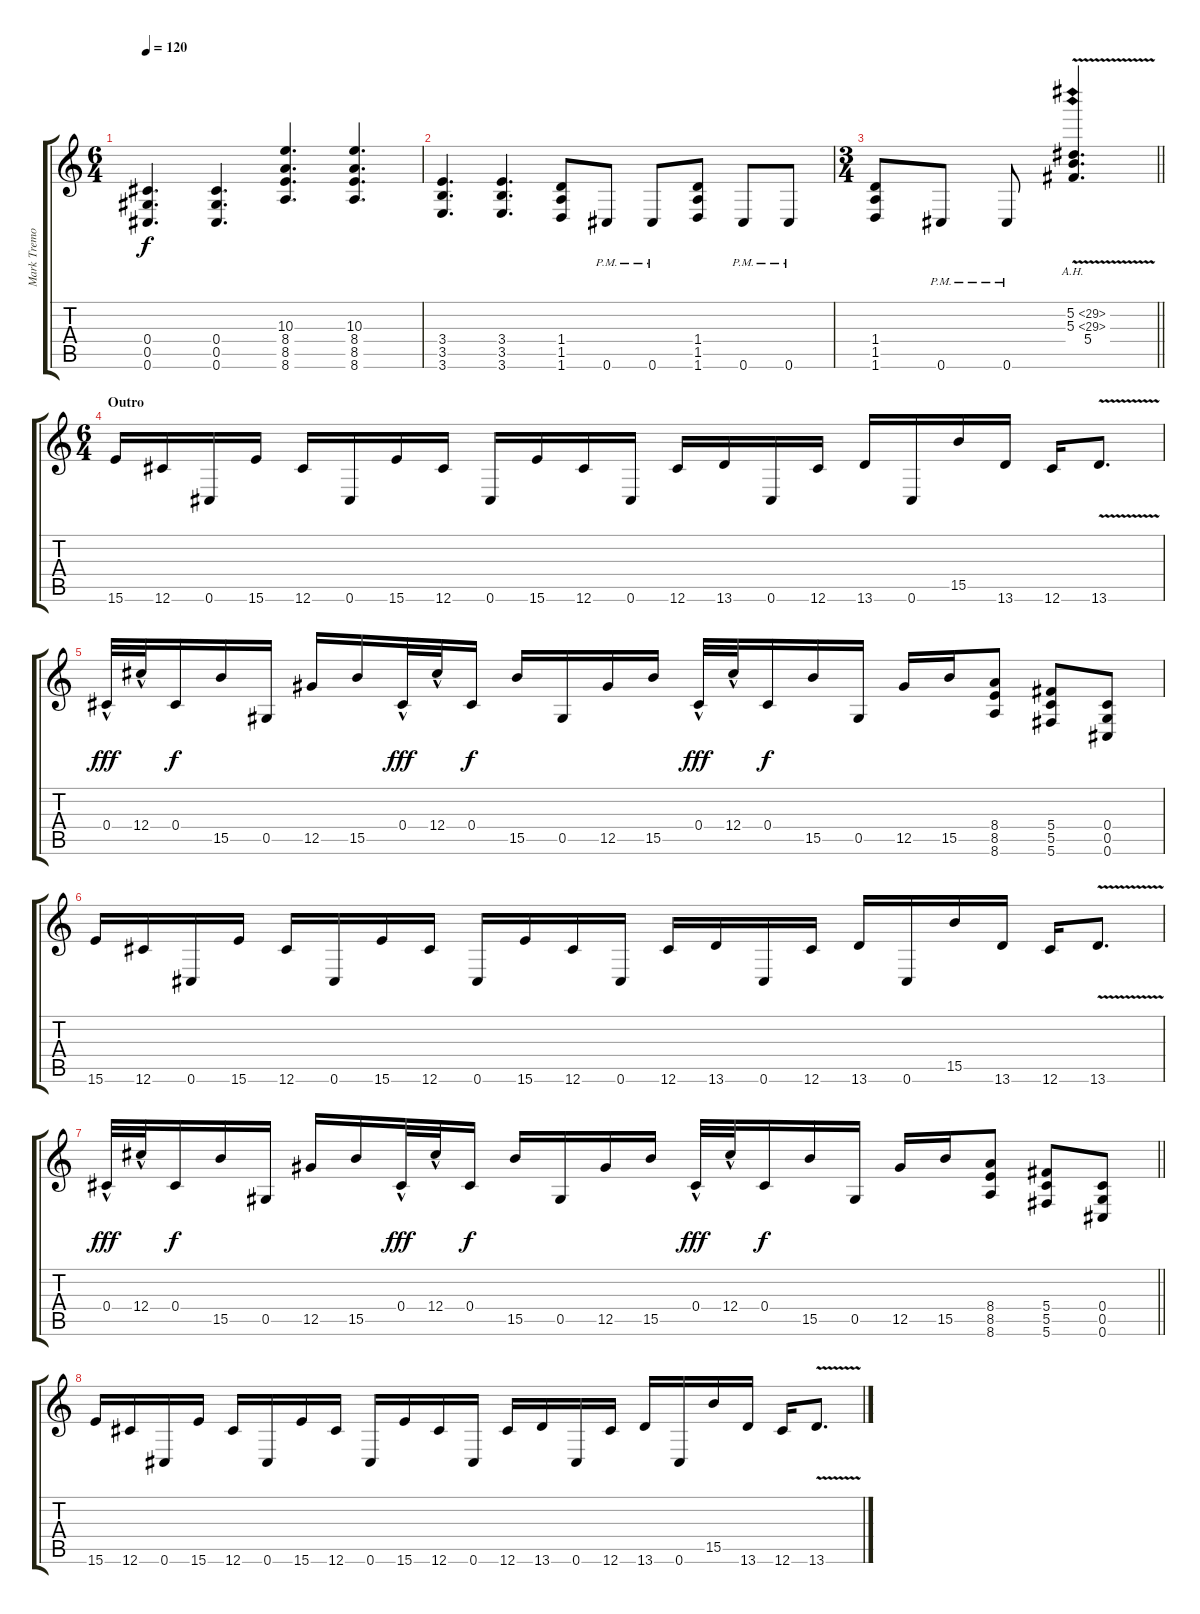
\track ("Mark Tremonti" "Mark Tremo") {instrument distortionguitar}
\staff {score tabs}
\tuning (Eb4 Bb3 Gb3 Db3 Ab2 Db2) {hide}
\ts (6 4)
\tempo 120
\clef g2
\ks c
(0.4 0.5 0.6).4{d dy f instrument distortionguitar} (0.4 0.5 0.6).4{d} (10.3 8.4 8.5 8.6).4{d} (10.3 8.4 8.5 8.6).4{d} |
(3.4 3.5 3.6).4{d} (3.4 3.5 3.6).4{d} (1.4 1.5 1.6).8 0.6{pm}.8 0.6{pm}.8 (1.4 1.5 1.6).8 0.6{pm}.8 0.6{pm}.8 |
\ts (3 4)
\barLineRight lightlight
(1.4 1.5 1.6).8 0.6{pm}.8 0.6{pm}.8 (5.2{ah 24 v} 5.3{ah 24 v} 5.4).4{d} |
\ts (6 4)
\section ("" "Outro")
15.6.16 12.6.16 0.6.16 15.6.16 12.6.16 0.6.16 15.6.16 12.6.16 0.6.16 15.6.16 12.6.16 0.6.16 12.6.16 13.6.16 0.6.16 12.6.16 13.6.16 0.6.16 15.5.16 13.6.16 12.6.16 13.6{v}.8{d} |
0.4{hac}.32{dy fff} 12.4{hac}.32{beam Up} 0.4.16{dy f beam Up} 15.5.16{beam Up} 0.5.16{beam Up} 12.5.16{beam Up} 15.5.16{beam Up} 0.4{hac}.32{dy fff} 12.4{hac}.32{beam Up} 0.4.16{dy f beam Up} 15.5.16{beam Up} 0.5.16{beam Up} 12.5.16{beam Up} 15.5.16{beam Up} 0.4{hac}.32{dy fff} 12.4{hac}.32 0.4.16{dy f} 15.5.16 0.5.16 12.5.16 15.5.16 (8.4 8.5 8.6).8 (5.4 5.5 5.6).8 (0.4 0.5 0.6).8 |
15.6.16 12.6.16 0.6.16 15.6.16 12.6.16 0.6.16 15.6.16 12.6.16 0.6.16 15.6.16 12.6.16 0.6.16 12.6.16 13.6.16 0.6.16 12.6.16 13.6.16 0.6.16 15.5.16 13.6.16 12.6.16 13.6{v}.8{d} |
\barLineRight lightlight
0.4{hac}.32{dy fff} 12.4{hac}.32{beam Up} 0.4.16{dy f beam Up} 15.5.16{beam Up} 0.5.16{beam Up} 12.5.16{beam Up} 15.5.16{beam Up} 0.4{hac}.32{dy fff} 12.4{hac}.32{beam Up} 0.4.16{dy f beam Up} 15.5.16{beam Up} 0.5.16{beam Up} 12.5.16{beam Up} 15.5.16{beam Up} 0.4{hac}.32{dy fff} 12.4{hac}.32 0.4.16{dy f} 15.5.16 0.5.16 12.5.16 15.5.16 (8.4 8.5 8.6).8 (5.4 5.5 5.6).8 (0.4 0.5 0.6).8 |
15.6.16 12.6.16 0.6.16 15.6.16 12.6.16 0.6.16 15.6.16 12.6.16 0.6.16 15.6.16 12.6.16 0.6.16 12.6.16 13.6.16 0.6.16 12.6.16 13.6.16 0.6.16 15.5.16 13.6.16 12.6.16 13.6{v}.8{d}
